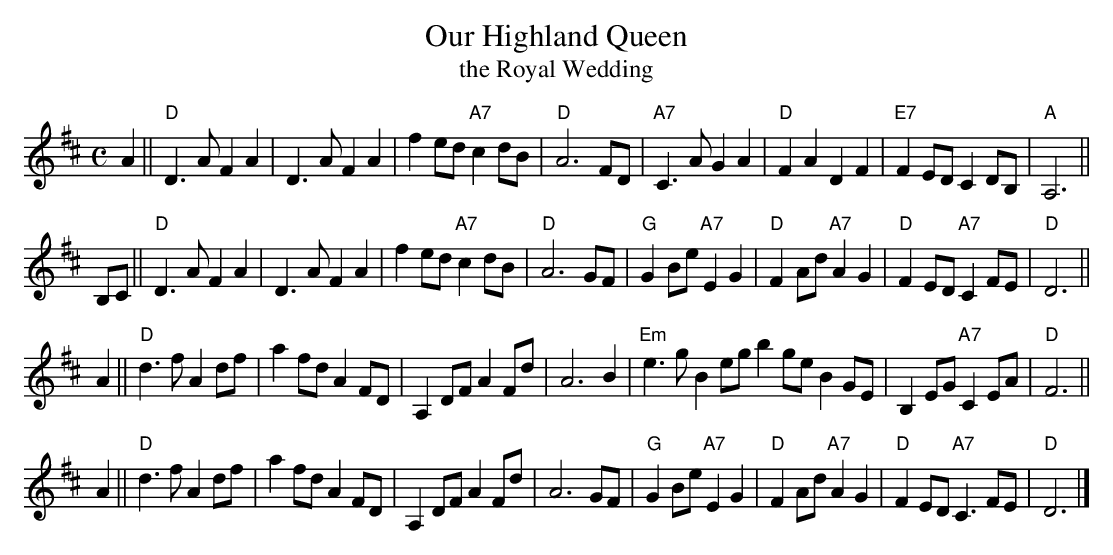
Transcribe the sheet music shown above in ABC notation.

X:1
T: Our Highland Queen
T: the Royal Wedding
M: C
L: 1/8
K: D
A2 \
|| "D"D3A F2A2 | D3A F2A2 | f2ed "A7"c2dB | "D"A6 FD \
 | "A7"C3A G2A2 | "D"F2A2 D2F2 | "E7"F2ED C2DB, | "A"A,6 ||
B,C \
|| "D"D3A F2A2 | D3A F2A2 | f2ed "A7"c2dB | "D"A6 GF \
 | "G"G2Be "A7"E2G2 | "D"F2Ad "A7"A2G2 | "D"F2ED "A7"C2FE | "D"D6 ||
A2 \
|| "D"d3f A2df | a2fd A2FD | A,2DF A2Fd | A6 B2 \
 | "Em"e3g B2eg b2ge B2GE | B,2EG "A7"C2EA | "D"F6 ||
A2 \
|| "D"d3f A2df | a2fd A2FD | A,2DF A2Fd | A6 GF \
 | "G"G2Be "A7"E2G2 | "D"F2Ad "A7"A2G2 | "D"F2ED "A7"C3FE | "D"D6 |]
